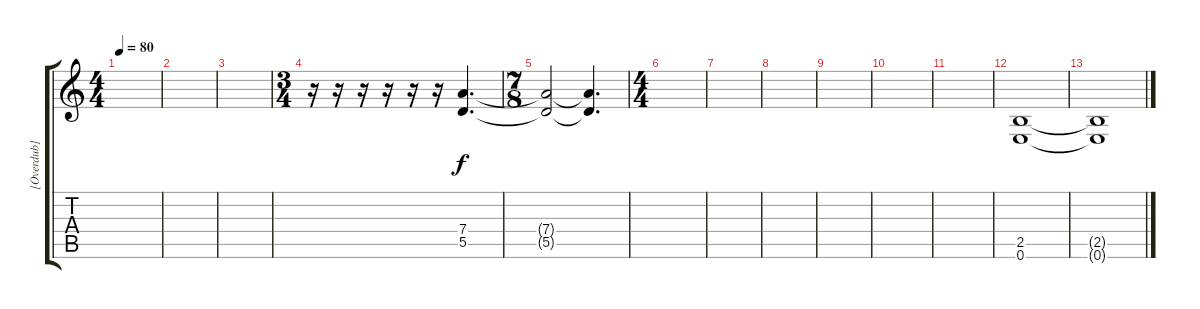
\track ("[Overdub]" "[Overdub]") {instrument distortionguitar}
\staff {score tabs}
\tuning (E4 B3 G3 D3 A2 E2) {hide}
\ts (4 4)
\tempo 80
\clef g2
\ks c
|
|
|
\ts (3 4)
r.16{balance 15} r.16 r.16 r.16 r.16 r.16 (7.4 5.5).4{d} |
\ts (7 8)
(7.4{t} 5.5{t}).2 (7.4{t} 5.5{t}).4{d} |
\ts (4 4)
|
|
|
|
|
|
(2.5 0.6).1{volume 0 balance 1} |
(2.5{t} 0.6{t}).1{volume 14}
